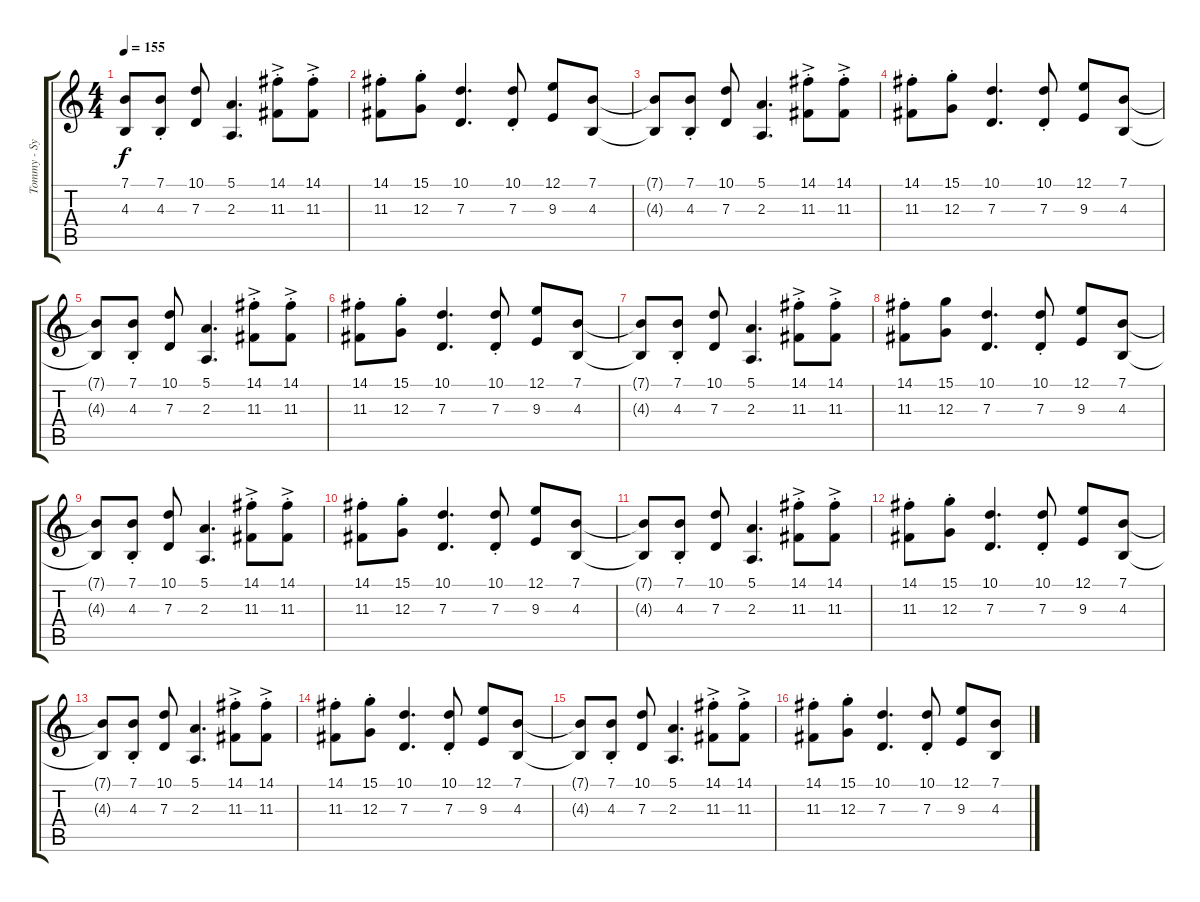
\track ("Tommy - Synth" "Tommy - Sy") {instrument stringensemble1}
\staff {score tabs}
\tuning (E4 B3 G3 D3 A2 E2) {hide}
\ts (4 4)
\tempo 155
\clef g2
\ks c
(7.1{t} 4.3{t}).8{dy f} (7.1{st} 4.3{st}).8 (10.1 7.3).8 (5.1 2.3).4{d} (14.1{ac st} 11.3{ac st}).8 (14.1{ac st} 11.3{ac st}).8 |
(14.1{st} 11.3{st}).8 (15.1{st} 12.3{st}).8 (10.1 7.3).4{d} (10.1{st} 7.3{st}).8 (12.1 9.3).8 (7.1 4.3).8 |
(7.1{t} 4.3{t}).8 (7.1{st} 4.3{st}).8 (10.1 7.3).8 (5.1 2.3).4{d} (14.1{ac st} 11.3{ac st}).8 (14.1{ac st} 11.3{ac st}).8 |
(14.1{st} 11.3{st}).8 (15.1{st} 12.3{st}).8 (10.1 7.3).4{d} (10.1{st} 7.3{st}).8 (12.1 9.3).8 (7.1 4.3).8 |
(7.1{t} 4.3{t}).8 (7.1{st} 4.3{st}).8 (10.1 7.3).8 (5.1 2.3).4{d} (14.1{ac st} 11.3{ac st}).8 (14.1{ac st} 11.3{ac st}).8 |
(14.1{st} 11.3{st}).8 (15.1{st} 12.3{st}).8 (10.1 7.3).4{d} (10.1{st} 7.3{st}).8 (12.1 9.3).8 (7.1 4.3).8 |
(7.1{t} 4.3{t}).8 (7.1{st} 4.3{st}).8 (10.1 7.3).8 (5.1 2.3).4{d} (14.1{ac st} 11.3{ac st}).8 (14.1{ac st} 11.3{ac st}).8 |
(14.1{st} 11.3{st}).8 (15.1 12.3).8 (10.1 7.3).4{d} (10.1{st} 7.3{st}).8 (12.1 9.3).8 (7.1 4.3).8 |
(7.1{t} 4.3{t}).8 (7.1{st} 4.3{st}).8 (10.1 7.3).8 (5.1 2.3).4{d} (14.1{ac st} 11.3{ac st}).8 (14.1{ac st} 11.3{ac st}).8 |
(14.1{st} 11.3{st}).8 (15.1{st} 12.3{st}).8 (10.1 7.3).4{d} (10.1{st} 7.3{st}).8 (12.1 9.3).8 (7.1 4.3).8 |
(7.1{t} 4.3{t}).8 (7.1{st} 4.3{st}).8 (10.1 7.3).8 (5.1 2.3).4{d} (14.1{ac st} 11.3{ac st}).8 (14.1{ac st} 11.3{ac st}).8 |
(14.1{st} 11.3{st}).8 (15.1{st} 12.3{st}).8 (10.1 7.3).4{d} (10.1{st} 7.3{st}).8 (12.1 9.3).8 (7.1 4.3).8 |
(7.1{t} 4.3{t}).8 (7.1{st} 4.3{st}).8 (10.1 7.3).8 (5.1 2.3).4{d} (14.1{ac st} 11.3{ac st}).8 (14.1{ac st} 11.3{ac st}).8 |
(14.1{st} 11.3{st}).8 (15.1{st} 12.3{st}).8 (10.1 7.3).4{d} (10.1{st} 7.3{st}).8 (12.1 9.3).8 (7.1 4.3).8 |
(7.1{t} 4.3{t}).8 (7.1{st} 4.3{st}).8 (10.1 7.3).8 (5.1 2.3).4{d} (14.1{ac st} 11.3{ac st}).8 (14.1{ac st} 11.3{ac st}).8 |
(14.1{st} 11.3{st}).8 (15.1{st} 12.3{st}).8 (10.1 7.3).4{d} (10.1{st} 7.3{st}).8 (12.1 9.3).8 (7.1 4.3).8
